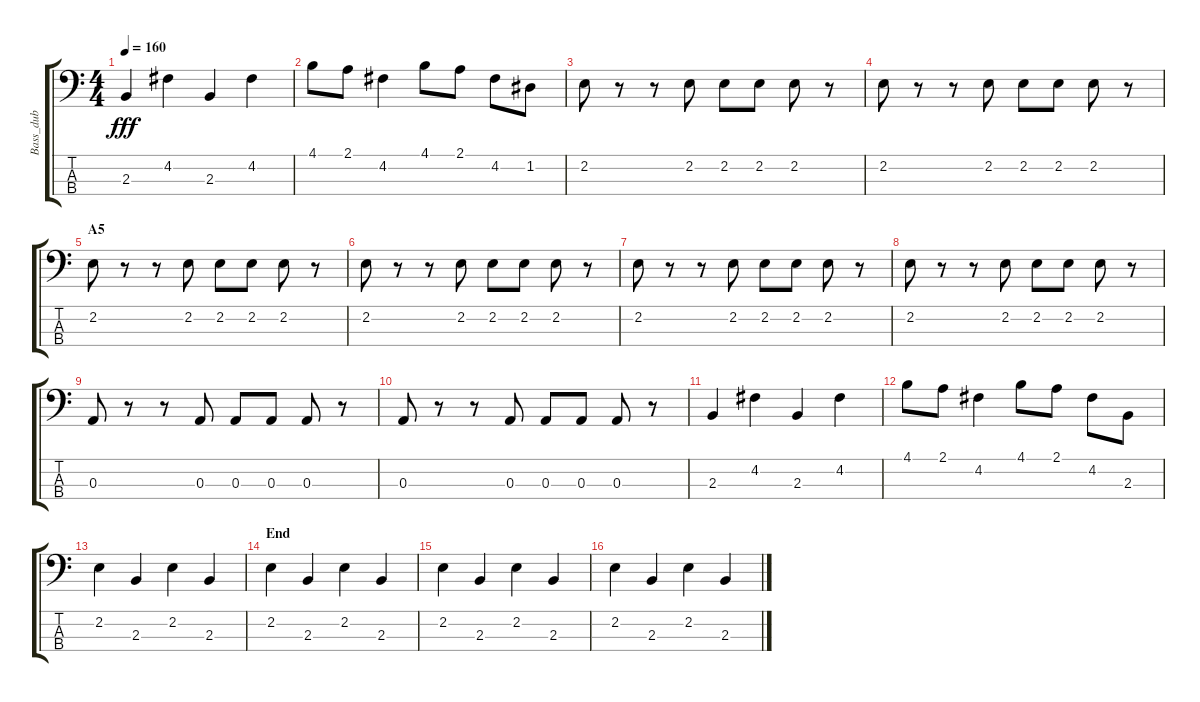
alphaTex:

\track ("Bass_dub" "Bass_dub") {instrument electricguitarmuted}
\staff {score tabs}
\tuning (G2 D2 A1 E1) {hide}
\ts (4 4)
\tempo 160
\clef f4
\ks c
2.3.4{dy fff} 4.2.4 2.3.4 4.2.4 |
4.1.8 2.1.8 4.2.4 4.1.8 2.1.8 4.2.8 1.2.8 |
2.2.8 r.8 r.8 2.2.8 2.2.8 2.2.8 2.2.8 r.8 |
2.2.8 r.8 r.8 2.2.8 2.2.8 2.2.8 2.2.8 r.8 |
\section ("" "A5")
2.2.8 r.8 r.8 2.2.8 2.2.8 2.2.8 2.2.8 r.8 |
2.2.8 r.8 r.8 2.2.8 2.2.8 2.2.8 2.2.8 r.8 |
2.2.8 r.8 r.8 2.2.8 2.2.8 2.2.8 2.2.8 r.8 |
2.2.8 r.8 r.8 2.2.8 2.2.8 2.2.8 2.2.8 r.8 |
0.3.8 r.8 r.8 0.3.8 0.3.8 0.3.8 0.3.8 r.8 |
0.3.8 r.8 r.8 0.3.8 0.3.8 0.3.8 0.3.8 r.8 |
2.3.4 4.2.4 2.3.4 4.2.4 |
4.1.8 2.1.8 4.2.4 4.1.8 2.1.8 4.2.8 2.3.8 |
2.2.4 2.3.4 2.2.4 2.3.4 |
\section ("" "End")
2.2.4 2.3.4 2.2.4 2.3.4 |
2.2.4 2.3.4 2.2.4 2.3.4 |
2.2.4 2.3.4 2.2.4 2.3.4
